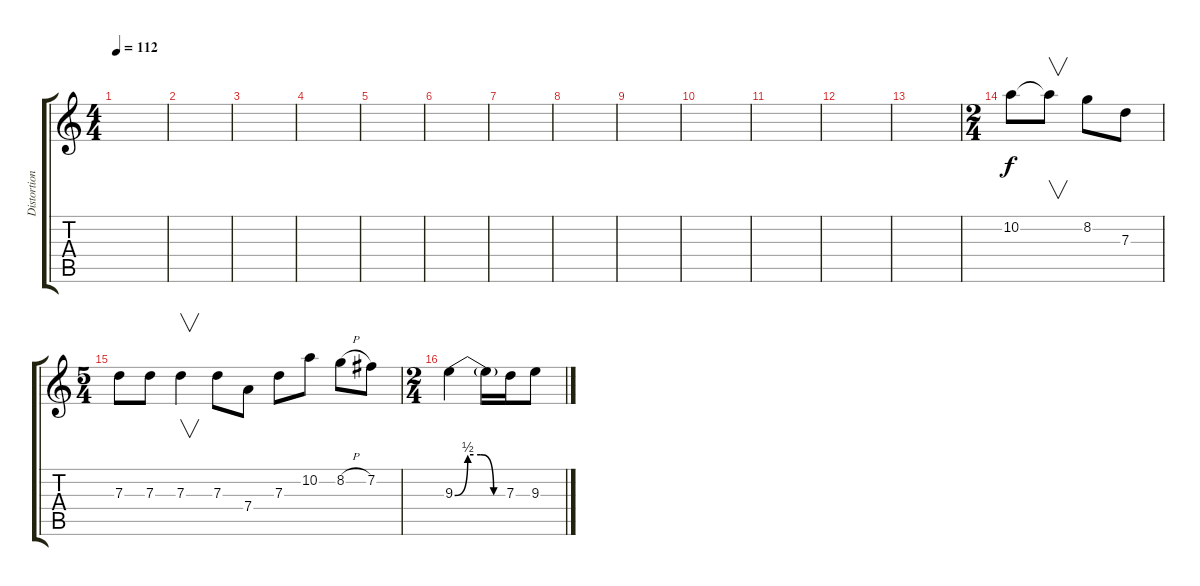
\track ("Distortion Guitar" "Distortion") {instrument distortionguitar}
\staff {score tabs}
\tuning (E4 B3 G3 D3 A2 E2) {hide}
\ts (4 4)
\tempo 112
\clef g2
\ks c
|
|
|
|
|
|
|
|
|
|
|
|
|
\ts (2 4)
10.2.8 10.2{t}.8{v} 8.2.8 7.3.8 |
\ts (5 4)
7.3.8 7.3.8 7.3.4{v} 7.3.8 7.4.8 7.3.8 10.2.8 8.2{h}.8 7.2.8 |
\ts (2 4)
9.3{be (custom 0 0 15 2 30 2 45 0 60 0)}.4 9.3{t}.16 7.3.16 9.3.8
